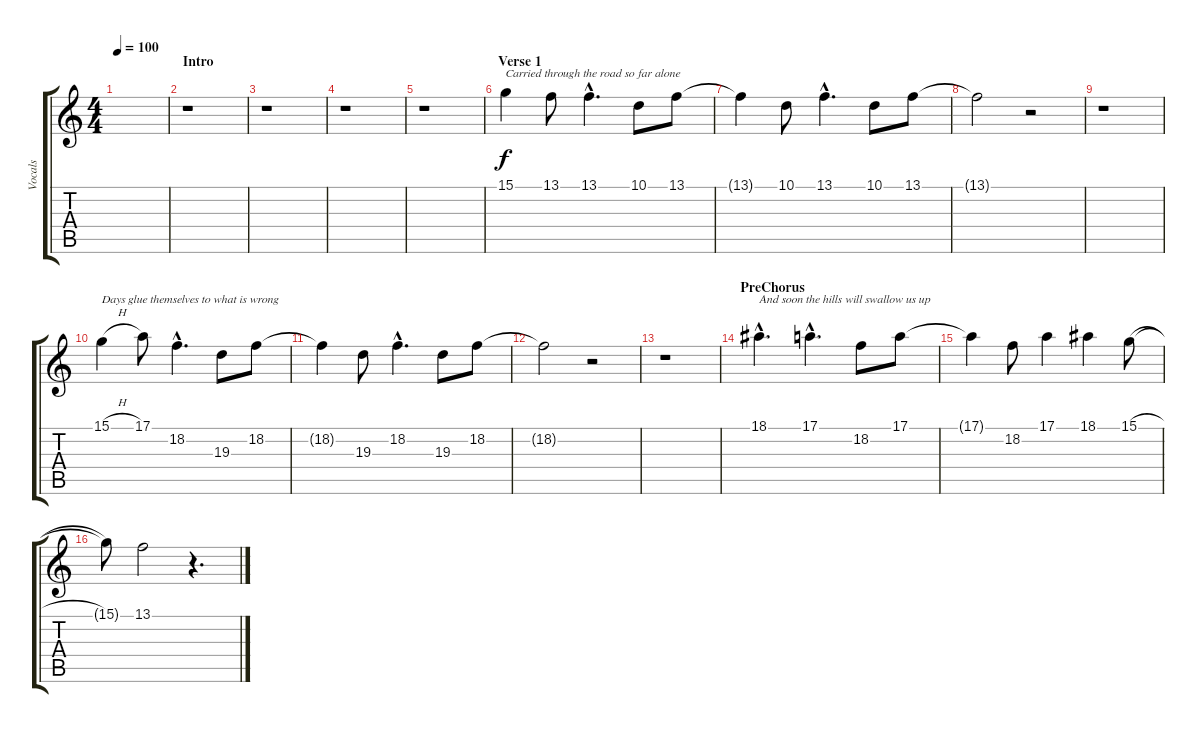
\track ("Vocals" "Vocals") {instrument clarinet}
\staff {score tabs}
\tuning (E4 B3 G3 D3 A2 E2) {hide}
\ts (4 4)
\tempo 100
\clef g2
\ks c
|
\section ("" "Intro")
r.1 |
r.1 |
r.1 |
r.1 |
\section ("" "Verse 1")
15.1.4{txt "Carried through the road so far alone"} 13.1.8 13.1{hac}.4{d} 10.1.8 13.1.8 |
13.1{t}.4 10.1.8 13.1{hac}.4{d} 10.1.8 13.1.8 |
13.1{t}.2 r.2 |
r.1 |
15.1{h}.4{txt "Days glue themselves to what is wrong "} 17.1.8 18.2{hac}.4{d} 19.3.8 18.2.8 |
18.2{t}.4 19.3.8 18.2{hac}.4{d} 19.3.8 18.2.8 |
18.2{t}.2 r.2 |
r.1 |
\section ("" "PreChorus")
18.1{hac}.4{d txt "And soon the hills will swallow us up"} 17.1{hac}.4{d} 18.2.8 17.1.8 |
17.1{t}.4 18.2.8 17.1.4 18.1.4 15.1{h}.8 |
15.1{t}.8 13.1.2 r.4{d}
